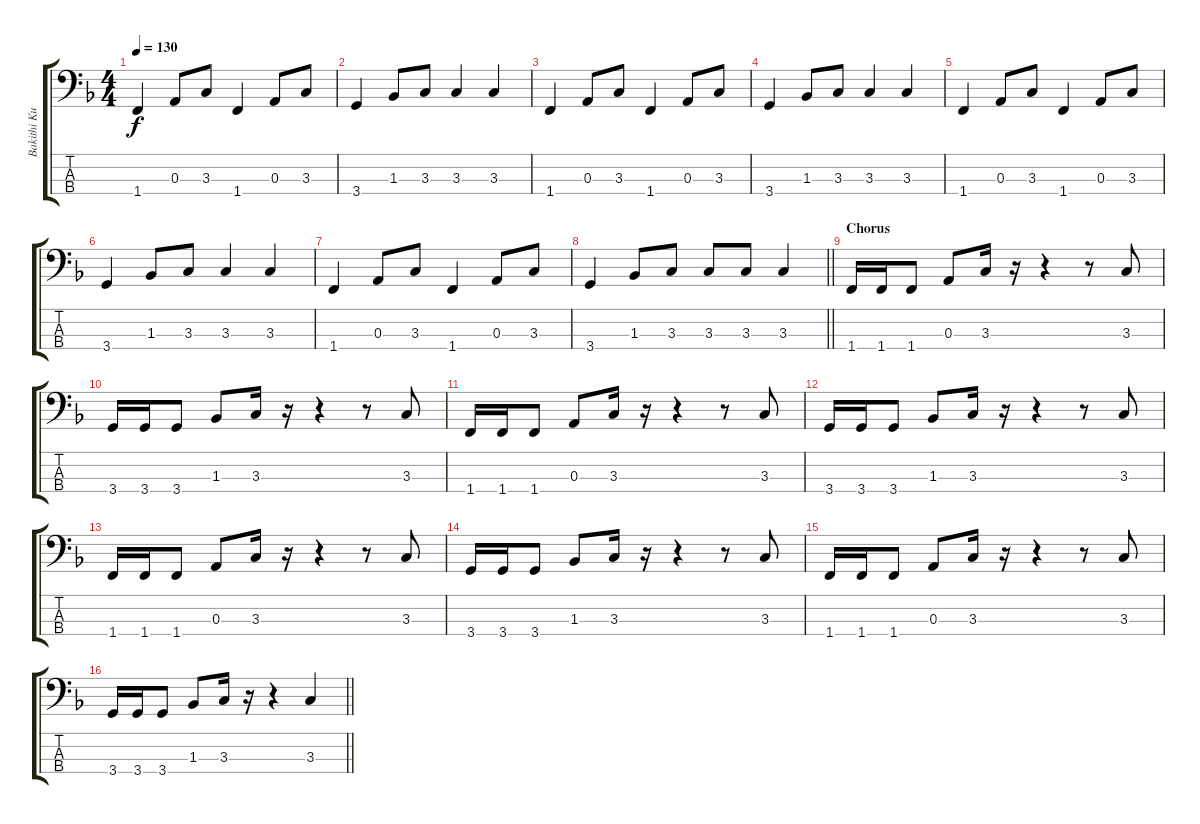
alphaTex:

\track ("Bakithi Kumalo" "Bakithi Ku") {instrument fretlessbass}
\staff {score tabs}
\tuning (G2 D2 A1 E1) {hide}
\ts (4 4)
\tempo 130
\clef f4
\ks f
1.4.4{dy f} 0.3.8 3.3.8 1.4.4 0.3.8 3.3.8 |
3.4.4 1.3.8 3.3.8 3.3.4 3.3.4 |
1.4.4 0.3.8 3.3.8 1.4.4 0.3.8 3.3.8 |
3.4.4 1.3.8 3.3.8 3.3.4 3.3.4 |
1.4.4 0.3.8 3.3.8 1.4.4 0.3.8 3.3.8 |
3.4.4 1.3.8 3.3.8 3.3.4 3.3.4 |
1.4.4 0.3.8 3.3.8 1.4.4 0.3.8 3.3.8 |
\barLineRight lightlight
3.4.4 1.3.8 3.3.8 3.3.8 3.3.8 3.3.4 |
\section ("" "Chorus")
1.4.16 1.4.16 1.4.8 0.3.8 3.3.16 r.16 r.4 r.8 3.3.8 |
3.4.16 3.4.16 3.4.8 1.3.8 3.3.16 r.16 r.4 r.8 3.3.8 |
1.4.16 1.4.16 1.4.8 0.3.8 3.3.16 r.16 r.4 r.8 3.3.8 |
3.4.16 3.4.16 3.4.8 1.3.8 3.3.16 r.16 r.4 r.8 3.3.8 |
1.4.16 1.4.16 1.4.8 0.3.8 3.3.16 r.16 r.4 r.8 3.3.8 |
3.4.16 3.4.16 3.4.8 1.3.8 3.3.16 r.16 r.4 r.8 3.3.8 |
1.4.16 1.4.16 1.4.8 0.3.8 3.3.16 r.16 r.4 r.8 3.3.8 |
\barLineRight lightlight
3.4.16 3.4.16 3.4.8 1.3.8 3.3.16 r.16 r.4 3.3.4
